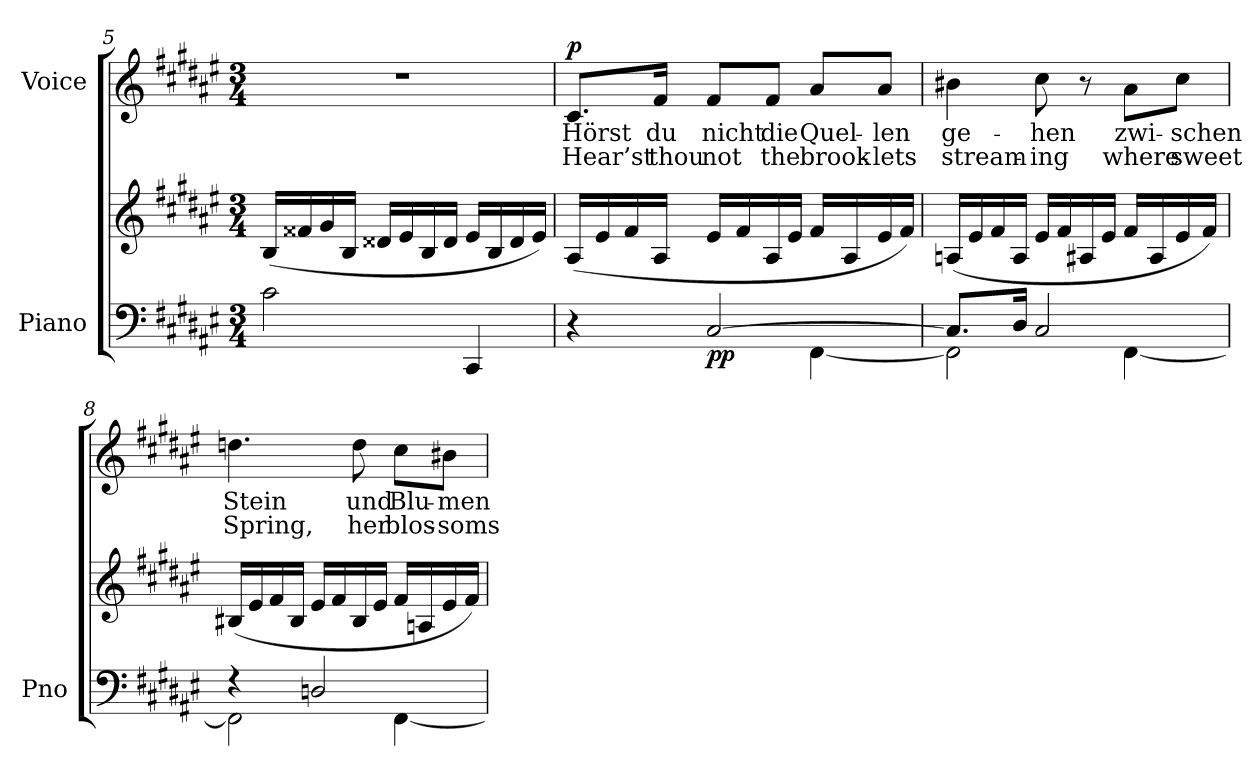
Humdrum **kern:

**kern	**kern	**dynam	**kern	**text	**text	**dynam
*part2	*part2	*part2	*part1	*part1	*part1	*part1
*staff3	*staff2	*staff2/3	*staff1	*staff1	*staff1	*staff1
*I"Piano	*	*	*I"Voice	*	*	*
*I'Pno	*	*	*	*	*	*
*clefF4	*clefG2	*	*clefG2	*	*	*
*k[f#c#g#d#a#e#]	*k[f#c#g#d#a#e#]	*	*k[f#c#g#d#a#e#]	*	*	*
*M3/4	*M3/4	*	*M3/4	*	*	*
=5	=5	=5	=5	=5	=5	=5
2c#\	(>16B/LL	.	2.r	.	.	.
.	16f##X/	.	.	.	.	.
.	16g#/	.	.	.	.	.
.	16B/JJ	.	.	.	.	.
.	16d##X/LL	.	.	.	.	.
.	16e#/	.	.	.	.	.
.	16B/	.	.	.	.	.
.	16d##/JJ	.	.	.	.	.
4CC#/	16e#/LL	.	.	.	.	.
.	16B/	.	.	.	.	.
.	16d##/	.	.	.	.	.
.	16e#/JJ)	.	.	.	.	.
!!LO:LB:g=z
=6	=6	=6	=6	=6	=6	=6
*^	*	*	*	*	*	*
!	!	!	!	!	!LO:LY:b	!LO:LY:b	!LO:DY:a
4r	2ryy	(>16A#/LL	.	8.c#/L	Hörst	Hear’st	p
.	.	16e#/	.	.	.	.	.
.	.	16f#/	.	.	.	.	.
!	!	!	!	!	!LO:LY:b	!LO:LY:b	!
.	.	16A#/JJ	.	16f#/Jk	du	thou	.
!	!	!	!LO:DY:b=2	!	!LO:LY:b	!LO:LY:b	!
[2C#/	.	16e#/LL	pp	8f#/L	nicht	not	.
.	.	16f#/	.	.	.	.	.
!	!	!	!	!	!LO:LY:b	!LO:LY:b	!
.	.	16A#/	.	8f#/J	die	the	.
.	.	16e#/JJ	.	.	.	.	.
!	!	!	!	!	!LO:LY:b	!LO:LY:b	!
.	[4FF#\	16f#/LL	.	8a#/L	Quel-	brook-	.
.	.	16A#/	.	.	.	.	.
!	!	!	!	!	!LO:LY:b	!LO:LY:b	!
.	.	16e#/	.	8a#/J	-len	-lets	.
.	.	16f#/JJ)	.	.	.	.	.
!!LO:PB:g=z
=7	=7	=7	=7	=7	=7	=7	=7
!	!	!	!	!	!LO:LY:b	!LO:LY:b	!
8.C#/L]	2FF#\]	(>16An/LL	.	4b#X\	ge-	stream-	.
.	.	16e#/	.	.	.	.	.
.	.	16f#/	.	.	.	.	.
16D#/Jk	.	16A/JJ	.	.	.	.	.
!	!	!	!	!	!LO:LY:b	!LO:LY:b	!
2C#/	.	16e#/LL	.	8cc#\	-hen	-ing	.
.	.	16f#/	.	.	.	.	.
.	.	16A#X/	.	8r	.	.	.
.	.	16e#/JJ	.	.	.	.	.
!	!	!	!	!	!LO:LY:b	!LO:LY:b	!
.	[4FF#\	16f#/LL	.	8a#\L	zwi-	where	.
.	.	16A#/	.	.	.	.	.
!	!	!	!	!	!LO:LY:b	!LO:LY:b	!
.	.	16e#/	.	8cc#\J	-schen	sweet	.
.	.	16f#/JJ)	.	.	.	.	.
=8	=8	=8	=8	=8	=8	=8	=8
!	!	!	!	!	!LO:LY:b	!LO:LY:b	!
4r	2FF#\]	(>16B#X/LL	.	4.ddn\	Stein	Spring,	.
.	.	16e#/	.	.	.	.	.
.	.	16f#/	.	.	.	.	.
.	.	16B#/JJ	.	.	.	.	.
2Dn/	.	16e#/LL	.	.	.	.	.
.	.	16f#/	.	.	.	.	.
!	!	!	!	!	!LO:LY:b	!LO:LY:b	!
.	.	16B#/	.	8dd\	und	her	.
.	.	16e#/JJ	.	.	.	.	.
!	!	!	!	!	!LO:LY:b	!LO:LY:b	!
.	[4FF#\	16f#/LL	.	8cc#\L	Blu-	blos-	.
.	.	16An/	.	.	.	.	.
!	!	!	!	!	!LO:LY:b	!LO:LY:b	!
.	.	16e#/	.	8b#X\J	-men	-soms	.
.	.	16f#/JJ)	.	.	.	.	.
*v	*v	*	*	*	*	*	*
=	=	=	=	=	=	=
*-	*-	*-	*-	*-	*-	*-
